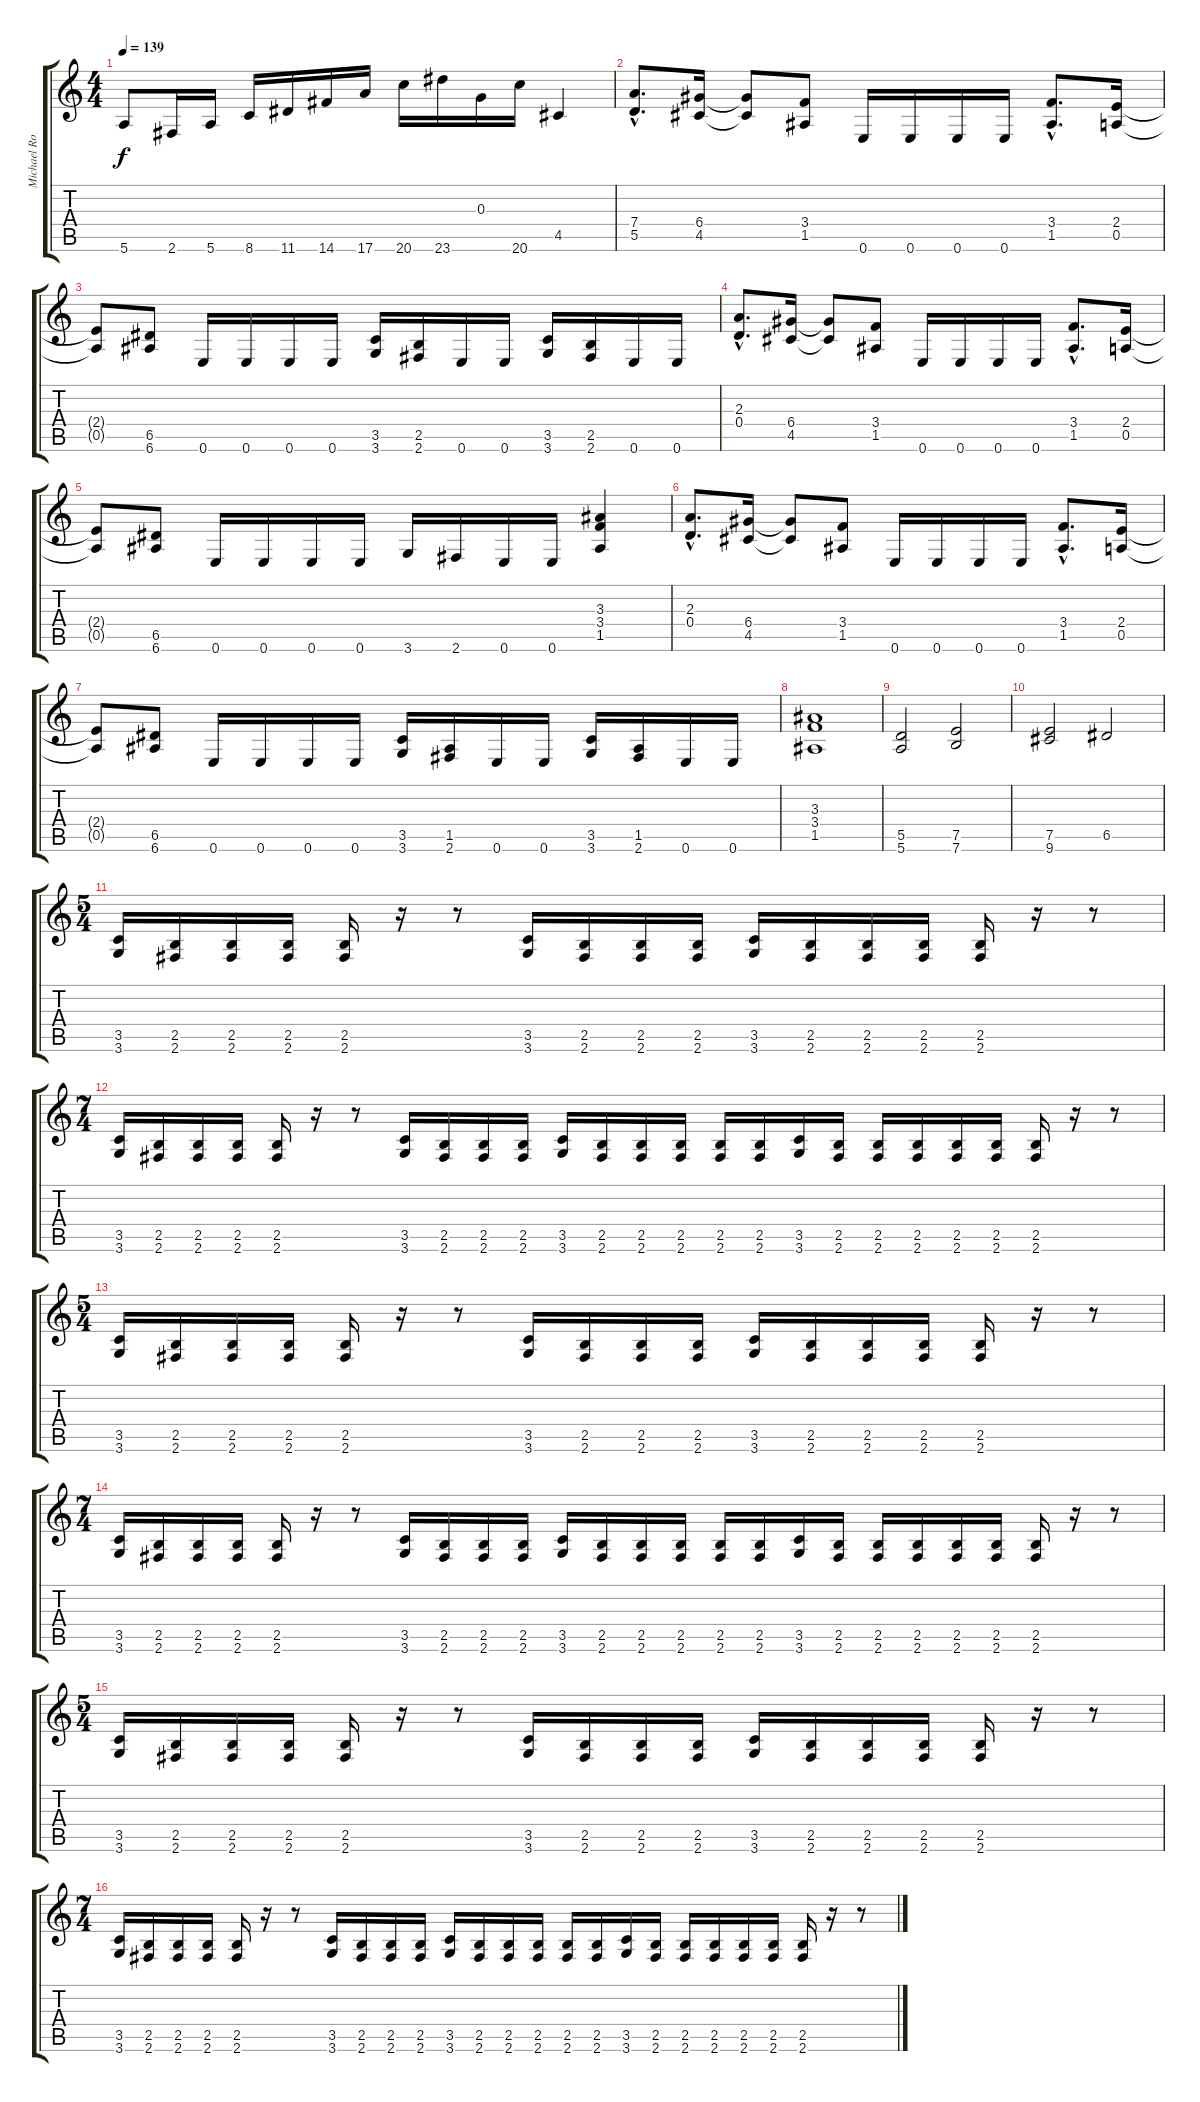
\track ("Michael Romeo" "Michael Ro") {instrument distortionguitar}
\staff {score tabs}
\tuning (E4 B3 G3 D3 A2 E2) {hide}
\ts (4 4)
\tempo 139
\clef g2
\ks c
5.6.8{dy f} 2.6.16 5.6.16 8.6.16 11.6.16 14.6.16 17.6.16 20.6.16 23.6.16 0.3.16 20.6.16 4.5.4 |
(7.4{hac} 5.5{hac}).8{d} (6.4 4.5).16 (6.4{t} 4.5{t}).8 (3.4 1.5).8 0.6.16 0.6.16 0.6.16 0.6.16 (3.4{hac} 1.5{hac}).8{d} (2.4 0.5).16 |
(2.4{t} 0.5{t}).8 (6.5 6.6).8 0.6.16 0.6.16 0.6.16 0.6.16 (3.5 3.6).16 (2.5 2.6).16 0.6.16 0.6.16 (3.5 3.6).16 (2.5 2.6).16 0.6.16 0.6.16 |
(2.3{hac} 0.4{hac}).8{d} (6.4 4.5).16 (6.4{t} 4.5{t}).8 (3.4 1.5).8 0.6.16 0.6.16 0.6.16 0.6.16 (3.4{hac} 1.5{hac}).8{d} (2.4 0.5).16 |
(2.4{t} 0.5{t}).8 (6.5 6.6).8 0.6.16 0.6.16 0.6.16 0.6.16 3.6.16 2.6.16 0.6.16 0.6.16 (3.3 3.4 1.5).4 |
(2.3{hac} 0.4{hac}).8{d} (6.4 4.5).16 (6.4{t} 4.5{t}).8 (3.4 1.5).8 0.6.16 0.6.16 0.6.16 0.6.16 (3.4{hac} 1.5{hac}).8{d} (2.4 0.5).16 |
(2.4{t} 0.5{t}).8 (6.5 6.6).8 0.6.16 0.6.16 0.6.16 0.6.16 (3.5 3.6).16 (1.5 2.6).16 0.6.16 0.6.16 (3.5 3.6).16 (1.5 2.6).16 0.6.16 0.6.16 |
(3.3 3.4 1.5).1 |
(5.5 5.6).2 (7.5 7.6).2 |
(7.5 9.6).2 6.5.2 |
\ts (5 4)
(3.5 3.6).16 (2.5 2.6).16 (2.5 2.6).16 (2.5 2.6).16 (2.5 2.6).16 r.16 r.8 (3.5 3.6).16 (2.5 2.6).16 (2.5 2.6).16 (2.5 2.6).16 (3.5 3.6).16 (2.5 2.6).16 (2.5 2.6).16 (2.5 2.6).16 (2.5 2.6).16 r.16 r.8 |
\ts (7 4)
(3.5 3.6).16 (2.5 2.6).16 (2.5 2.6).16 (2.5 2.6).16 (2.5 2.6).16 r.16 r.8 (3.5 3.6).16 (2.5 2.6).16 (2.5 2.6).16 (2.5 2.6).16 (3.5 3.6).16 (2.5 2.6).16 (2.5 2.6).16 (2.5 2.6).16 (2.5 2.6).16 (2.5 2.6).16 (3.5 3.6).16 (2.5 2.6).16 (2.5 2.6).16 (2.5 2.6).16 (2.5 2.6).16 (2.5 2.6).16 (2.5 2.6).16 r.16 r.8 |
\ts (5 4)
(3.5 3.6).16 (2.5 2.6).16 (2.5 2.6).16 (2.5 2.6).16 (2.5 2.6).16 r.16 r.8 (3.5 3.6).16 (2.5 2.6).16 (2.5 2.6).16 (2.5 2.6).16 (3.5 3.6).16 (2.5 2.6).16 (2.5 2.6).16 (2.5 2.6).16 (2.5 2.6).16 r.16 r.8 |
\ts (7 4)
(3.5 3.6).16 (2.5 2.6).16 (2.5 2.6).16 (2.5 2.6).16 (2.5 2.6).16 r.16 r.8 (3.5 3.6).16 (2.5 2.6).16 (2.5 2.6).16 (2.5 2.6).16 (3.5 3.6).16 (2.5 2.6).16 (2.5 2.6).16 (2.5 2.6).16 (2.5 2.6).16 (2.5 2.6).16 (3.5 3.6).16 (2.5 2.6).16 (2.5 2.6).16 (2.5 2.6).16 (2.5 2.6).16 (2.5 2.6).16 (2.5 2.6).16 r.16 r.8 |
\ts (5 4)
(3.5 3.6).16 (2.5 2.6).16 (2.5 2.6).16 (2.5 2.6).16 (2.5 2.6).16 r.16 r.8 (3.5 3.6).16 (2.5 2.6).16 (2.5 2.6).16 (2.5 2.6).16 (3.5 3.6).16 (2.5 2.6).16 (2.5 2.6).16 (2.5 2.6).16 (2.5 2.6).16 r.16 r.8 |
\ts (7 4)
(3.5 3.6).16 (2.5 2.6).16 (2.5 2.6).16 (2.5 2.6).16 (2.5 2.6).16 r.16 r.8 (3.5 3.6).16 (2.5 2.6).16 (2.5 2.6).16 (2.5 2.6).16 (3.5 3.6).16 (2.5 2.6).16 (2.5 2.6).16 (2.5 2.6).16 (2.5 2.6).16 (2.5 2.6).16 (3.5 3.6).16 (2.5 2.6).16 (2.5 2.6).16 (2.5 2.6).16 (2.5 2.6).16 (2.5 2.6).16 (2.5 2.6).16 r.16 r.8
